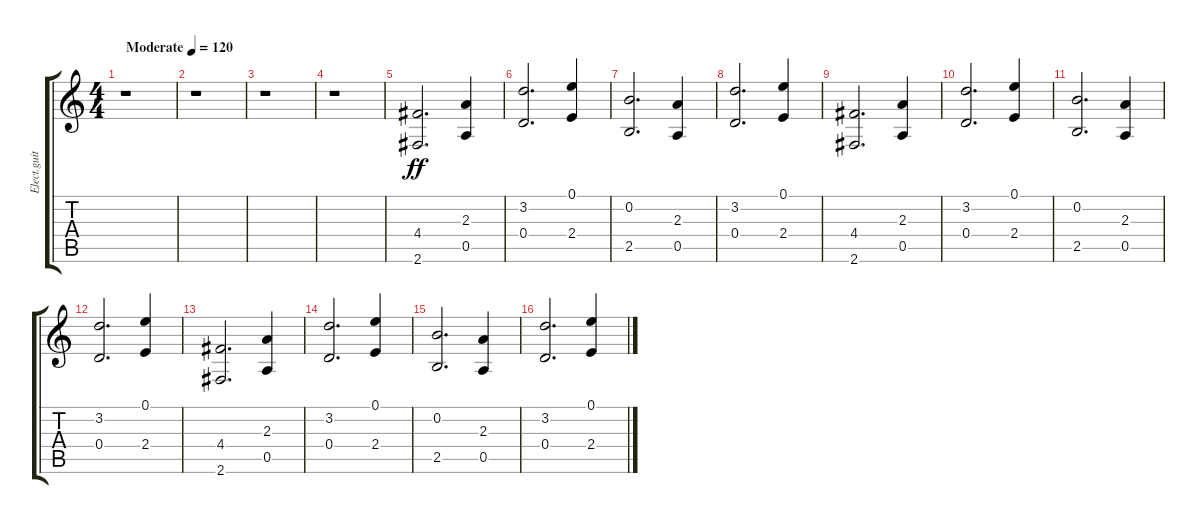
\track ("Elect.guitar (clean)" "Elect.guit") {instrument distortionguitar}
\staff {score tabs}
\tuning (E4 B3 G3 D3 A2 E2) {hide}
\ts (4 4)
\tempo (120 "Moderate")
\clef g2
\ks c
r.1{dy ff instrument distortionguitar} |
r.1 |
r.1 |
r.1 |
(4.4 2.6).2{d} (2.3 0.5).4 |
(3.2 0.4).2{d} (0.1 2.4).4 |
(0.2 2.5).2{d} (2.3 0.5).4 |
(3.2 0.4).2{d} (0.1 2.4).4 |
(4.4 2.6).2{d} (2.3 0.5).4 |
(3.2 0.4).2{d} (0.1 2.4).4 |
(0.2 2.5).2{d} (2.3 0.5).4 |
(3.2 0.4).2{d} (0.1 2.4).4 |
(4.4 2.6).2{d} (2.3 0.5).4 |
(3.2 0.4).2{d} (0.1 2.4).4 |
(0.2 2.5).2{d} (2.3 0.5).4 |
(3.2 0.4).2{d} (0.1 2.4).4
